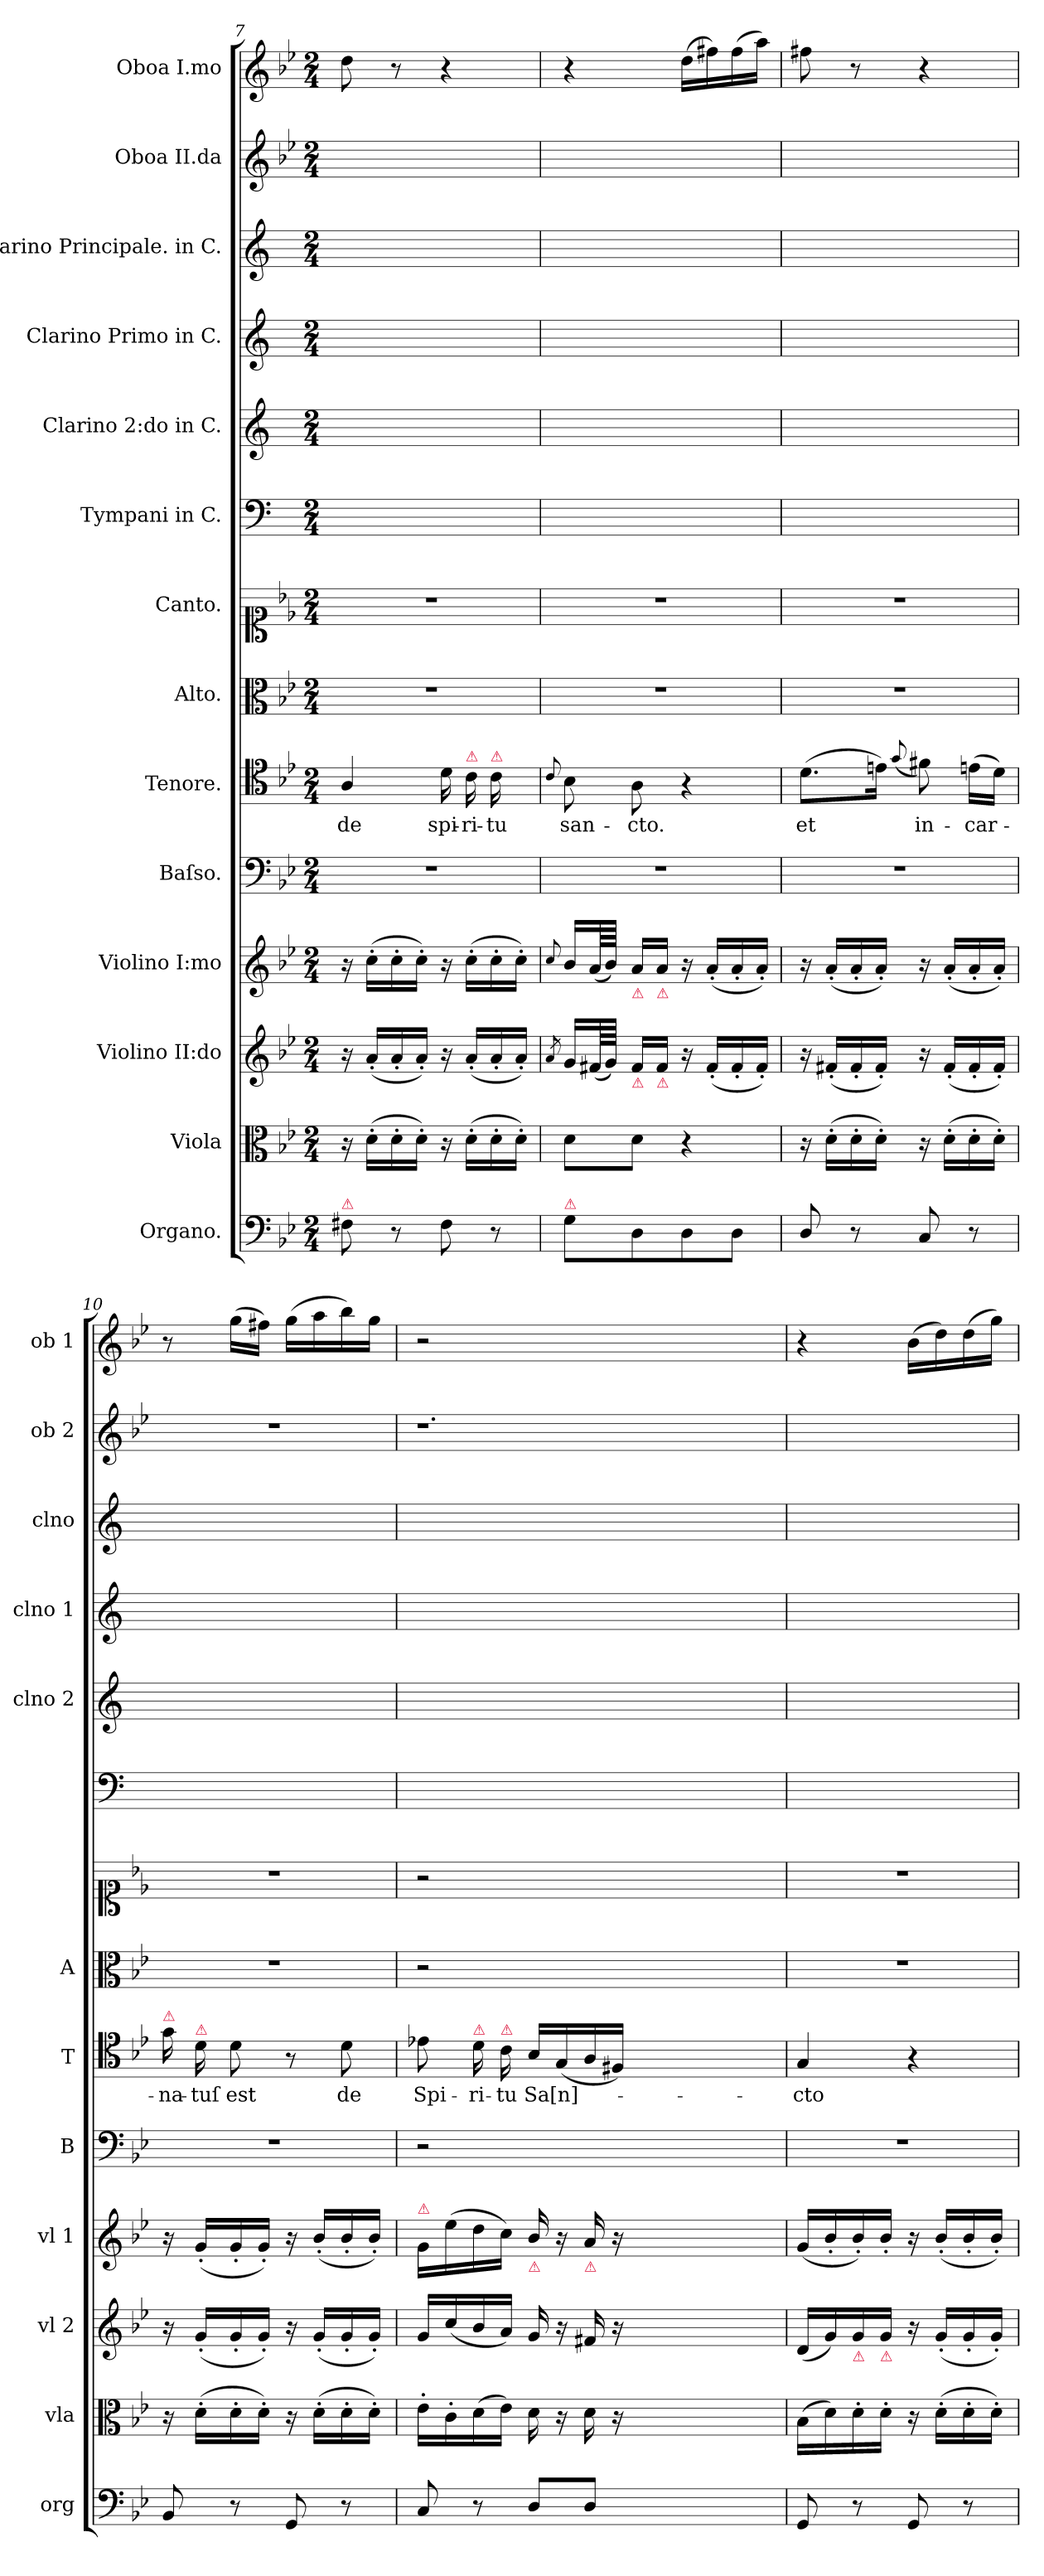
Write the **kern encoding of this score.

**kern	**kern	**kern	**kern	**kern	**kern	**text	**kern	**kern	**kern	**kern	**kern	**kern	**kern	**kern
*part14	*part13	*part12	*part11	*part10	*part9	*part9	*part8	*part7	*part6	*part5	*part4	*part3	*part2	*part1
*staff14	*staff13	*staff12	*staff11	*staff10	*staff9	*staff9	*staff8	*staff7	*staff6	*staff5	*staff4	*staff3	*staff2	*staff1
*I"Organo.	*I"Viola	*I"Violino II:do	*I"Violino I:mo	*I"Baſso.	*I"Tenore.	*	*I"Alto.	*I"Canto.	*I"Tympani in C.	*I"Clarino 2:do in C.	*I"Clarino Primo in C.	*I"Clarino Principale. in C.	*I"Oboa II.da	*I"Oboa I.mo
*I'org	*I'vla	*I'vl 2	*I'vl 1	*I'B	*I'T	*	*I'A	*	*	*I'clno 2	*I'clno 1	*I'clno	*I'ob 2	*I'ob 1
*clefF4	*clefC3	*clefG2	*clefG2	*clefF4	*clefC4	*	*clefC3	*clefC1	*clefF4	*clefG2	*clefG2	*clefG2	*clefG2	*clefG2
*k[b-e-]	*k[b-e-]	*k[b-e-]	*k[b-e-]	*k[b-e-]	*k[b-e-]	*	*k[b-e-]	*k[b-e-]	*k[]	*k[]	*k[]	*k[]	*k[b-e-]	*k[b-e-]
*M2/4	*M2/4	*M2/4	*M2/4	*M2/4	*M2/4	*	*M2/4	*M2/4	*M2/4	*M2/4	*M2/4	*M2/4	*M2/4	*M2/4
=7	=7	=7	=7	=7	=7	=7	=7	=7	=7	=7	=7	=7	=7	=7
!LO:TX:a:color=crimson:t=⚠	!	!	!	!	!	!	!	!	!	!	!	!	!	!
8F#X\	16r	16r	16r	2r	4A/	de	2r	2r	2ryy	2ryy	2ryy	2ryy	2ryy	8dd\
.	(>16d'>\LL	(<16a'</LL	(>16cc'>\LL	.	.	.	.	.	.	.	.	.	.	.
8r	16d'>\	16a'</	16cc'>\	.	.	.	.	.	.	.	.	.	.	8r
.	16d'>\JJ)	16a'</JJ)	16cc'>\JJ)	.	.	.	.	.	.	.	.	.	.	.
8F#\	16r	16r	16r	.	16d\	spi-	.	.	.	.	.	.	.	4r
!	!	!	!	!	!LO:TX:a:color=crimson:t=⚠	!	!	!	!	!	!	!	!	!
.	(>16d'>\LL	(<16a'</LL	(>16cc'>\LL	.	16c\	-ri-	.	.	.	.	.	.	.	.
!	!	!	!	!	!LO:TX:a:color=crimson:t=⚠	!	!	!	!	!	!	!	!	!
8r	16d'>\	16a'</	16cc'>\	.	16c\	-tu	.	.	.	.	.	.	.	.
.	16d'>\JJ)	16a'</JJ)	16cc'>\JJ)	.	16ryy	.	.	.	.	.	.	.	.	.
=8	=8	=8	=8	=8	=8	=8	=8	=8	=8	=8	=8	=8	=8	=8
.	.	8qa/	8qqcc/	.	8qqc/	.	.	.	.	.	.	.	.	.
!LO:TX:a:color=crimson:t=⚠	!	!	!	!	!	!	!	!	!	!	!	!	!	!
8G\L	8d\L	16g/LL	16b-/LL	2r	8B-\	san-	2r	2r	2ryy	2ryy	2ryy	2ryy	2ryy	4r
.	.	(<64f#X/LL	(<64a/LL	.	.	.	.	.	.	.	.	.	.	.
.	.	64g/JJJJ)	64b-/JJJJ)	.	.	.	.	.	.	.	.	.	.	.
.	.	32ryy	32ryy	.	.	.	.	.	.	.	.	.	.	.
!	!	!	!LO:TX:b:color=crimson:t=⚠	!	!	!	!	!	!	!	!	!	!	!
!	!	!LO:TX:b:color=crimson:t=⚠	!	!	!	!	!	!	!	!	!	!	!	!
8D\	8d\J	16f#/LL	16a/LL	.	8A\	-cto.	.	.	.	.	.	.	.	.
!	!	!	!LO:TX:b:color=crimson:t=⚠	!	!	!	!	!	!	!	!	!	!	!
!	!	!LO:TX:b:color=crimson:t=⚠	!	!	!	!	!	!	!	!	!	!	!	!
.	.	16f#/JJ	16a/JJ	.	.	.	.	.	.	.	.	.	.	.
8D\	4r	16r	16r	.	4r	.	.	.	.	.	.	.	.	(>16dd\LL
.	.	(<16f#'</LL	(<16a'</LL	.	.	.	.	.	.	.	.	.	.	16ff#X\)
8D\J	.	16f#'</	16a'</	.	.	.	.	.	.	.	.	.	.	(>16ff#\
.	.	16f#'</JJ)	16a'</JJ)	.	.	.	.	.	.	.	.	.	.	16aa\JJ)
=9	=9	=9	=9	=9	=9	=9	=9	=9	=9	=9	=9	=9	=9	=9
8D/	16r	16r	16r	2r	(>8.d\L	et	2r	2r	2ryy	2ryy	2ryy	2ryy	2ryy	8ff#X\
.	(>16d'>\LL	(<16f#X'</LL	(<16a'</LL	.	.	.	.	.	.	.	.	.	.	.
8r	16d'>\	16f#'</	16a'</	.	.	.	.	.	.	.	.	.	.	8r
.	16d'>\JJ)	16f#'</JJ)	16a'</JJ)	.	16en\Jk)	.	.	.	.	.	.	.	.	.
.	.	.	.	.	(<8qqg/	.	.	.	.	.	.	.	.	.
8C/	16r	16r	16r	.	8f#X\)	in-	.	.	.	.	.	.	.	4r
.	(>16d'>\LL	(<16f#'</LL	(<16a'</LL	.	.	.	.	.	.	.	.	.	.	.
8r	16d'>\	16f#'</	16a'</	.	(>16en\LL	-car-	.	.	.	.	.	.	.	.
.	16d'>\JJ)	16f#'</JJ)	16a'</JJ)	.	16d\JJ)	.	.	.	.	.	.	.	.	.
=10	=10	=10	=10	=10	=10	=10	=10	=10	=10	=10	=10	=10	=10	=10
!	!	!	!	!	!LO:TX:a:color=crimson:t=⚠	!	!	!	!	!	!	!	!	!
8BB-/	16r	16r	16r	2r	16g\	-na-	2r	2r	2ryy	2ryy	2ryy	2ryy	2r	8r
!	!	!	!	!	!LO:TX:a:color=crimson:t=⚠	!	!	!	!	!	!	!	!	!
.	(>16d'>\LL	(<16g'</LL	(<16g'</LL	.	16d\	-tuſ	.	.	.	.	.	.	.	.
8r	16d'>\	16g'</	16g'</	.	8d\	est	.	.	.	.	.	.	.	(>16gg\LL
.	16d'>\JJ)	16g'</JJ)	16g'</JJ)	.	.	.	.	.	.	.	.	.	.	16ff#X\JJ)
8GG/	16r	16r	16r	.	8r	.	.	.	.	.	.	.	.	(>16gg\LL
.	(>16d'>\LL	(<16g'</LL	(<16b-'</LL	.	.	.	.	.	.	.	.	.	.	16aa\
8r	16d'>\	16g'</	16b-'</	.	8d\	de	.	.	.	.	.	.	.	16bb-\)
.	16d'>\JJ)	16g'</JJ)	16b-'</JJ)	.	.	.	.	.	.	.	.	.	.	16gg\JJ
=11	=11	=11	=11	=11	=11	=11	=11	=11	=11	=11	=11	=11	=11	=11
!	!	!	!LO:TX:a:color=crimson:t=⚠	!	!	!	!	!	!	!	!	!	!	!
8C/	16e-'>\LL	16g/LL	16g/LL	2r	8e-X\	Spi-	2r	2r	2ryy	2ryy	2ryy	2ryy	1.r	2r
.	16c'>\	(<16cc/	(>16ee-\	.	.	.	.	.	.	.	.	.	.	.
!	!	!	!	!	!LO:TX:a:color=crimson:t=⚠	!	!	!	!	!	!	!	!	!
8r	(>16d\	16b-/	16dd\	.	16d\	-ri-	.	.	.	.	.	.	.	.
!	!	!	!	!	!LO:TX:a:color=crimson:t=⚠	!	!	!	!	!	!	!	!	!
.	16e-\JJ)	16a/JJ)	16cc\JJ)	.	16c\	-tu	.	.	.	.	.	.	.	.
!	!	!	!LO:TX:b:color=crimson:t=⚠	!	!	!	!	!	!	!	!	!	!	!
8D/L	16d\	16g/	16b-/	.	16B-/LL	Sa[n]-	.	.	.	.	.	.	.	.
.	16r	16r	16r	.	(<16G/	.	.	.	.	.	.	.	.	.
!	!	!	!LO:TX:b:color=crimson:t=⚠	!	!	!	!	!	!	!	!	!	!	!
8D/J	16d\	16f#X/	16a/	.	16A/	.	.	.	.	.	.	.	.	.
.	16r	16r	16r	.	16F#X/JJ)	.	.	.	.	.	.	.	.	.
1ryy	1ryy	1ryy	1ryy	1ryy	1ryy	.	1ryy	1ryy	1ryy	1ryy	1ryy	1ryy	.	1ryy
=12	=12	=12	=12	=12	=12	=12	=12	=12	=12	=12	=12	=12	=12	=12
8GG/	(>16B-\LL	(<16d/LL	(<16g/LL	2r	4G/	-cto	2r	2r	2ryy	2ryy	2ryy	2ryy	2ryy	4r
.	16d\)	16g/)	16b-'</	.	.	.	.	.	.	.	.	.	.	.
!	!	!LO:TX:b:color=crimson:t=⚠	!	!	!	!	!	!	!	!	!	!	!	!
8r	16d'>\	16g/	16b-'</)	.	.	.	.	.	.	.	.	.	.	.
!	!	!LO:TX:b:color=crimson:t=⚠	!	!	!	!	!	!	!	!	!	!	!	!
.	16d'>\JJ	16g/JJ	16b-'</JJ	.	.	.	.	.	.	.	.	.	.	.
8GG/	16r	16r	16r	.	4r	.	.	.	.	.	.	.	.	(>16b-\LL
.	(>16d'>\LL	(<16g'</LL	(<16b-'</LL	.	.	.	.	.	.	.	.	.	.	16dd\)
8r	16d'>\	16g'</	16b-'</	.	.	.	.	.	.	.	.	.	.	(>16dd\
.	16d'>\JJ)	16g'</JJ)	16b-'</JJ)	.	.	.	.	.	.	.	.	.	.	16gg\JJ)
=	=	=	=	=	=	=	=	=	=	=	=	=	=	=
*-	*-	*-	*-	*-	*-	*-	*-	*-	*-	*-	*-	*-	*-	*-
